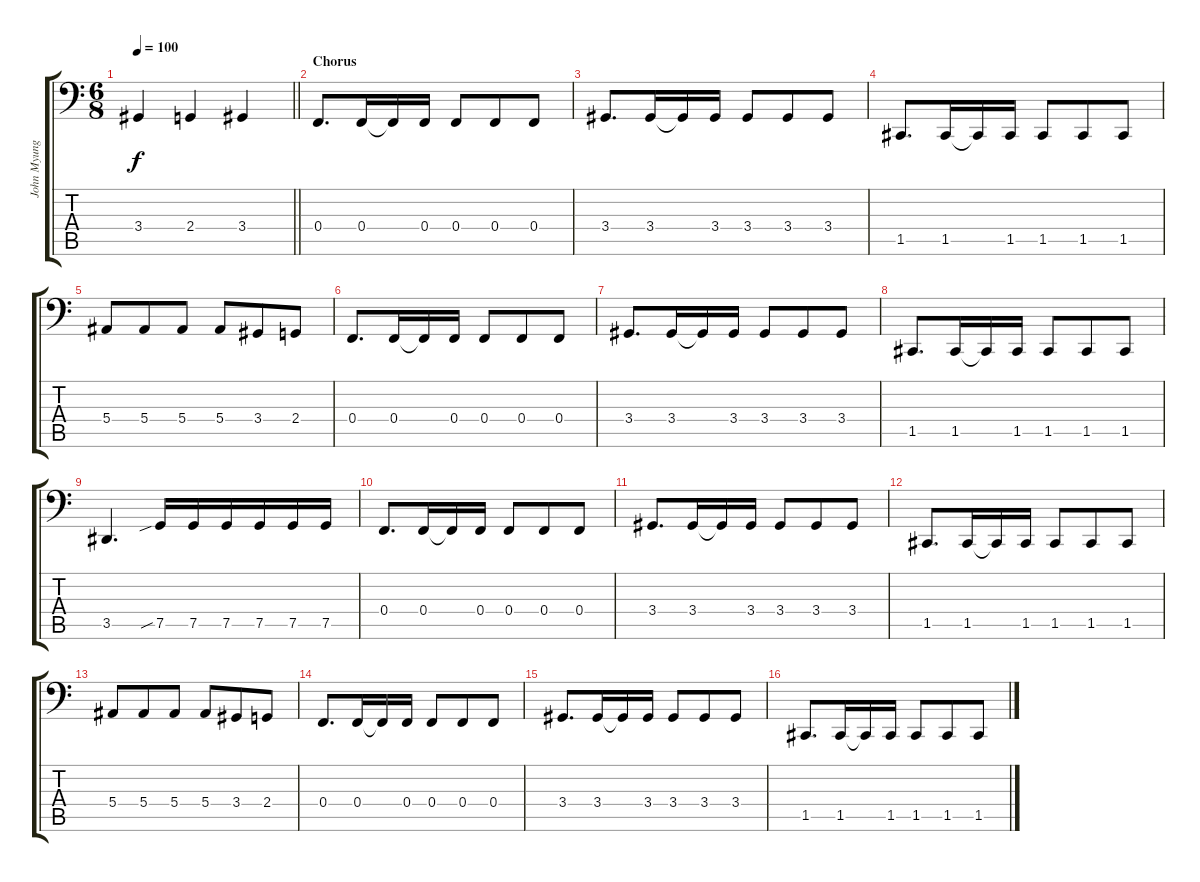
\track ("John Myung" "John Myung") {instrument electricbassfinger}
\staff {score tabs}
\tuning (Ab2 Eb2 Bb1 F1 C1 B0) {hide}
\ts (6 8)
\tempo 100
\clef f4
\barLineRight lightlight
\ks c
3.4.4{dy f} 2.4.4 3.4.4 |
\section ("" "Chorus")
0.4.8{d} 0.4.16 0.4{t}.16 0.4.16 0.4.8 0.4.8 0.4.8 |
3.4.8{d} 3.4.16 3.4{t}.16 3.4.16 3.4.8 3.4.8 3.4.8 |
1.5.8{d} 1.5.16 1.5{t}.16 1.5.16 1.5.8 1.5.8 1.5.8 |
5.4.8 5.4.8 5.4.8 5.4.8 3.4.8 2.4.8 |
0.4.8{d} 0.4.16 0.4{t}.16 0.4.16 0.4.8 0.4.8 0.4.8 |
3.4.8{d} 3.4.16 3.4{t}.16 3.4.16 3.4.8 3.4.8 3.4.8 |
1.5.8{d} 1.5.16 1.5{t}.16 1.5.16 1.5.8 1.5.8 1.5.8 |
3.5.4{d} 7.5{sib}.16 7.5.16 7.5.16 7.5.16 7.5.16 7.5.16 |
0.4.8{d} 0.4.16 0.4{t}.16 0.4.16 0.4.8 0.4.8 0.4.8 |
3.4.8{d} 3.4.16 3.4{t}.16 3.4.16 3.4.8 3.4.8 3.4.8 |
1.5.8{d} 1.5.16 1.5{t}.16 1.5.16 1.5.8 1.5.8 1.5.8 |
5.4.8 5.4.8 5.4.8 5.4.8 3.4.8 2.4.8 |
0.4.8{d} 0.4.16 0.4{t}.16 0.4.16 0.4.8 0.4.8 0.4.8 |
3.4.8{d} 3.4.16 3.4{t}.16 3.4.16 3.4.8 3.4.8 3.4.8 |
1.5.8{d} 1.5.16 1.5{t}.16 1.5.16 1.5.8 1.5.8 1.5.8
